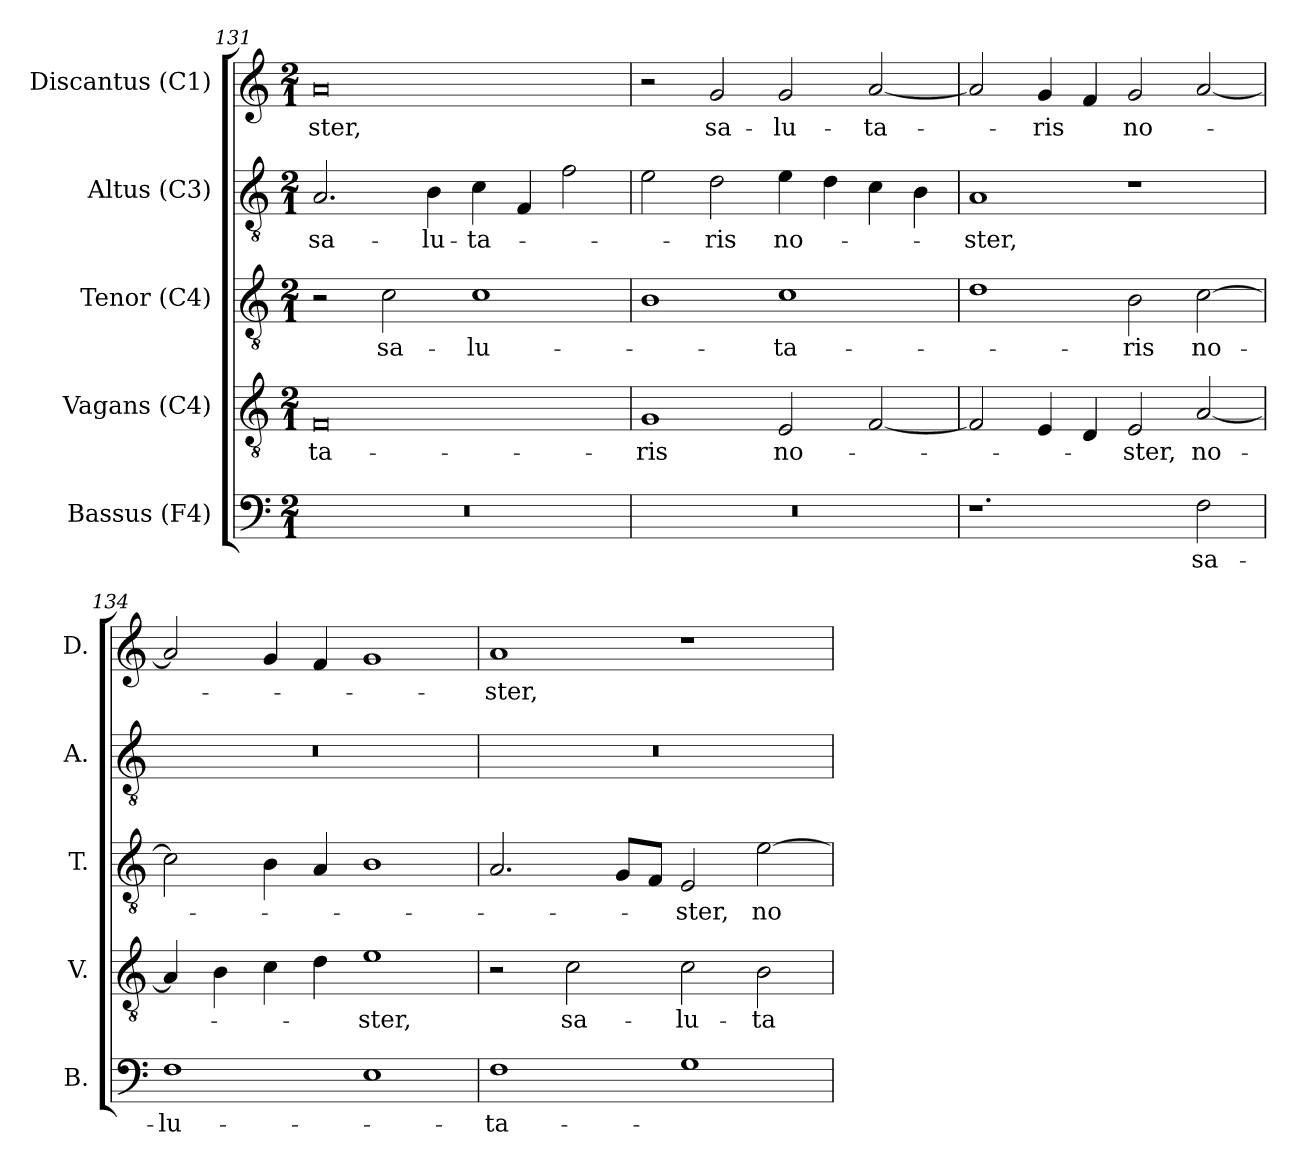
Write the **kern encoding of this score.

**kern	**text	**kern	**text	**kern	**text	**kern	**text	**kern	**text
*part5	*part5	*part4	*part4	*part3	*part3	*part2	*part2	*part1	*part1
*staff5	*staff5	*staff4	*staff4	*staff3	*staff3	*staff2	*staff2	*staff1	*staff1
*I"Bassus (F4)	*	*I"Vagans (C4)	*	*I"Tenor (C4)	*	*I"Altus (C3)	*	*I"Discantus (C1)	*
*I'B.	*	*I'V.	*	*I'T.	*	*I'A.	*	*I'D.	*
*clefF4	*	*clefGv2	*	*clefGv2	*	*clefGv2	*	*clefG2	*
*	*	*ITrd7c12	*	*ITrd7c12	*	*ITrd7c12	*	*	*
*k[]	*	*k[]	*	*k[]	*	*k[]	*	*k[]	*
*C:	*	*C:	*	*C:	*	*C:	*	*C:	*
*M2/1	*	*M2/1	*	*M2/1	*	*M2/1	*	*M2/1	*
=131	=131	=131	=131	=131	=131	=131	=131	=131	=131
!LO:N:vis=1	!	!	!	!	!	!	!	!	!
!	!	!	!LO:LY:b:color=#000000	!	!	!	!	!	!
!	!	!	!	!	!	!	!LO:LY:b:color=#000000	!	!
!	!	!	!	!	!	!	!	!	!LO:LY:b:color=#000000
0r	.	0FFi	-ta-	2r	.	2.AAi/	sa-	0ai	-ster,
!	!	!	!	!	!LO:LY:b:color=#000000	!	!	!	!
.	.	.	.	2Ci\	sa-	.	.	.	.
!	!	!	!	!	!	!	!LO:LY:b:color=#000000	!	!
.	.	.	.	.	.	4BBi\	-lu-	.	.
!	!	!	!	!	!LO:LY:b:color=#000000	!	!	!	!
!	!	!	!	!	!	!	!LO:LY:b:color=#000000	!	!
.	.	.	.	1Ci	-lu-	4Ci\	-ta-	.	.
.	.	.	.	.	.	4FFi/	.	.	.
.	.	.	.	.	.	2Fi\	.	.	.
!!LO:LB:g=z
=132	=132	=132	=132	=132	=132	=132	=132	=132	=132
!LO:N:vis=1	!	!	!	!	!	!	!	!	!
!	!	!	!LO:LY:b:color=#000000	!	!	!	!	!	!
0r	.	1GGi	-ris	1BBi	.	2Ei\	.	2r	.
!	!	!	!	!	!	!	!LO:LY:b:color=#000000	!	!
!	!	!	!	!	!	!	!	!	!LO:LY:b:color=#000000
.	.	.	.	.	.	2Di\	-ris	2gi/	sa-
!	!	!	!LO:LY:b:color=#000000	!	!	!	!	!	!
!	!	!	!	!	!LO:LY:b:color=#000000	!	!	!	!
!	!	!	!	!	!	!	!LO:LY:b:color=#000000	!	!
!	!	!	!	!	!	!	!	!	!LO:LY:b:color=#000000
.	.	2EEi/	no-	1Ci	-ta-	4Ei\	no-	2gi/	-lu-
.	.	.	.	.	.	4Di\	.	.	.
!	!	!	!	!	!	!	!	!	!LO:LY:b:color=#000000
.	.	[2FFi/	.	.	.	4Ci\	.	[2ai/	-ta-
.	.	.	.	.	.	4BBi\	.	.	.
=133	=133	=133	=133	=133	=133	=133	=133	=133	=133
!	!	!	!	!	!	!	!LO:LY:b:color=#000000	!	!
1.r	.	2FFi/]	.	1Di	.	1AAi	-ster,	2ai/]	.
!	!	!	!	!	!	!	!	!	!LO:LY:b:color=#000000
.	.	4EEi/	.	.	.	.	.	4gi/	-ris
.	.	4DDi/	.	.	.	.	.	4fi/	.
!	!	!	!LO:LY:b:color=#000000	!	!	!	!	!	!
!	!	!	!	!	!LO:LY:b:color=#000000	!	!	!	!
!	!	!	!	!	!	!	!	!	!LO:LY:b:color=#000000
.	.	2EEi/	-ster,	2BBi\	-ris	1r	.	2gi/	no-
!	!LO:LY:b:color=#000000	!	!	!	!	!	!	!	!
!	!	!	!LO:LY:b:color=#000000	!	!	!	!	!	!
!	!	!	!	!	!LO:LY:b:color=#000000	!	!	!	!
2Fi\	sa-	[2AAi/	no-	[2Ci\	no-	.	.	[2ai/	.
=134	=134	=134	=134	=134	=134	=134	=134	=134	=134
!	!LO:LY:b:color=#000000	!	!	!	!	!LO:N:vis=1	!	!	!
1Fi	-lu-	4AAi/]	.	2Ci\]	.	0r	.	2ai/]	.
.	.	4BBi\	.	.	.	.	.	.	.
.	.	4Ci\	.	4BBi\	.	.	.	4gi/	.
.	.	4Di\	.	4AAi/	.	.	.	4fi/	.
!	!	!	!LO:LY:b:color=#000000	!	!	!	!	!	!
1Ei	.	1Ei	-ster,	1BBi	.	.	.	1gi	.
=135	=135	=135	=135	=135	=135	=135	=135	=135	=135
!	!LO:LY:b:color=#000000	!	!	!	!	!LO:N:vis=1	!	!	!
!	!	!	!	!	!	!	!	!	!LO:LY:b:color=#000000
1Fi	-ta-	2r	.	2.AAi/	.	0r	.	1ai	-ster,
!	!	!	!LO:LY:b:color=#000000	!	!	!	!	!	!
.	.	2Ci\	sa-	.	.	.	.	.	.
.	.	.	.	8GGi/L	.	.	.	.	.
.	.	.	.	8FFi/J	.	.	.	.	.
!	!	!	!LO:LY:b:color=#000000	!	!	!	!	!	!
!	!	!	!	!	!LO:LY:b:color=#000000	!	!	!	!
1Gi	.	2Ci\	-lu-	2EEi/	-ster,	.	.	1r	.
!	!	!	!LO:LY:b:color=#000000	!	!	!	!	!	!
!	!	!	!	!	!LO:LY:b:color=#000000	!	!	!	!
.	.	2BBi\	-ta-	[2Ei\	no-	.	.	.	.
=	=	=	=	=	=	=	=	=	=
*-	*-	*-	*-	*-	*-	*-	*-	*-	*-
